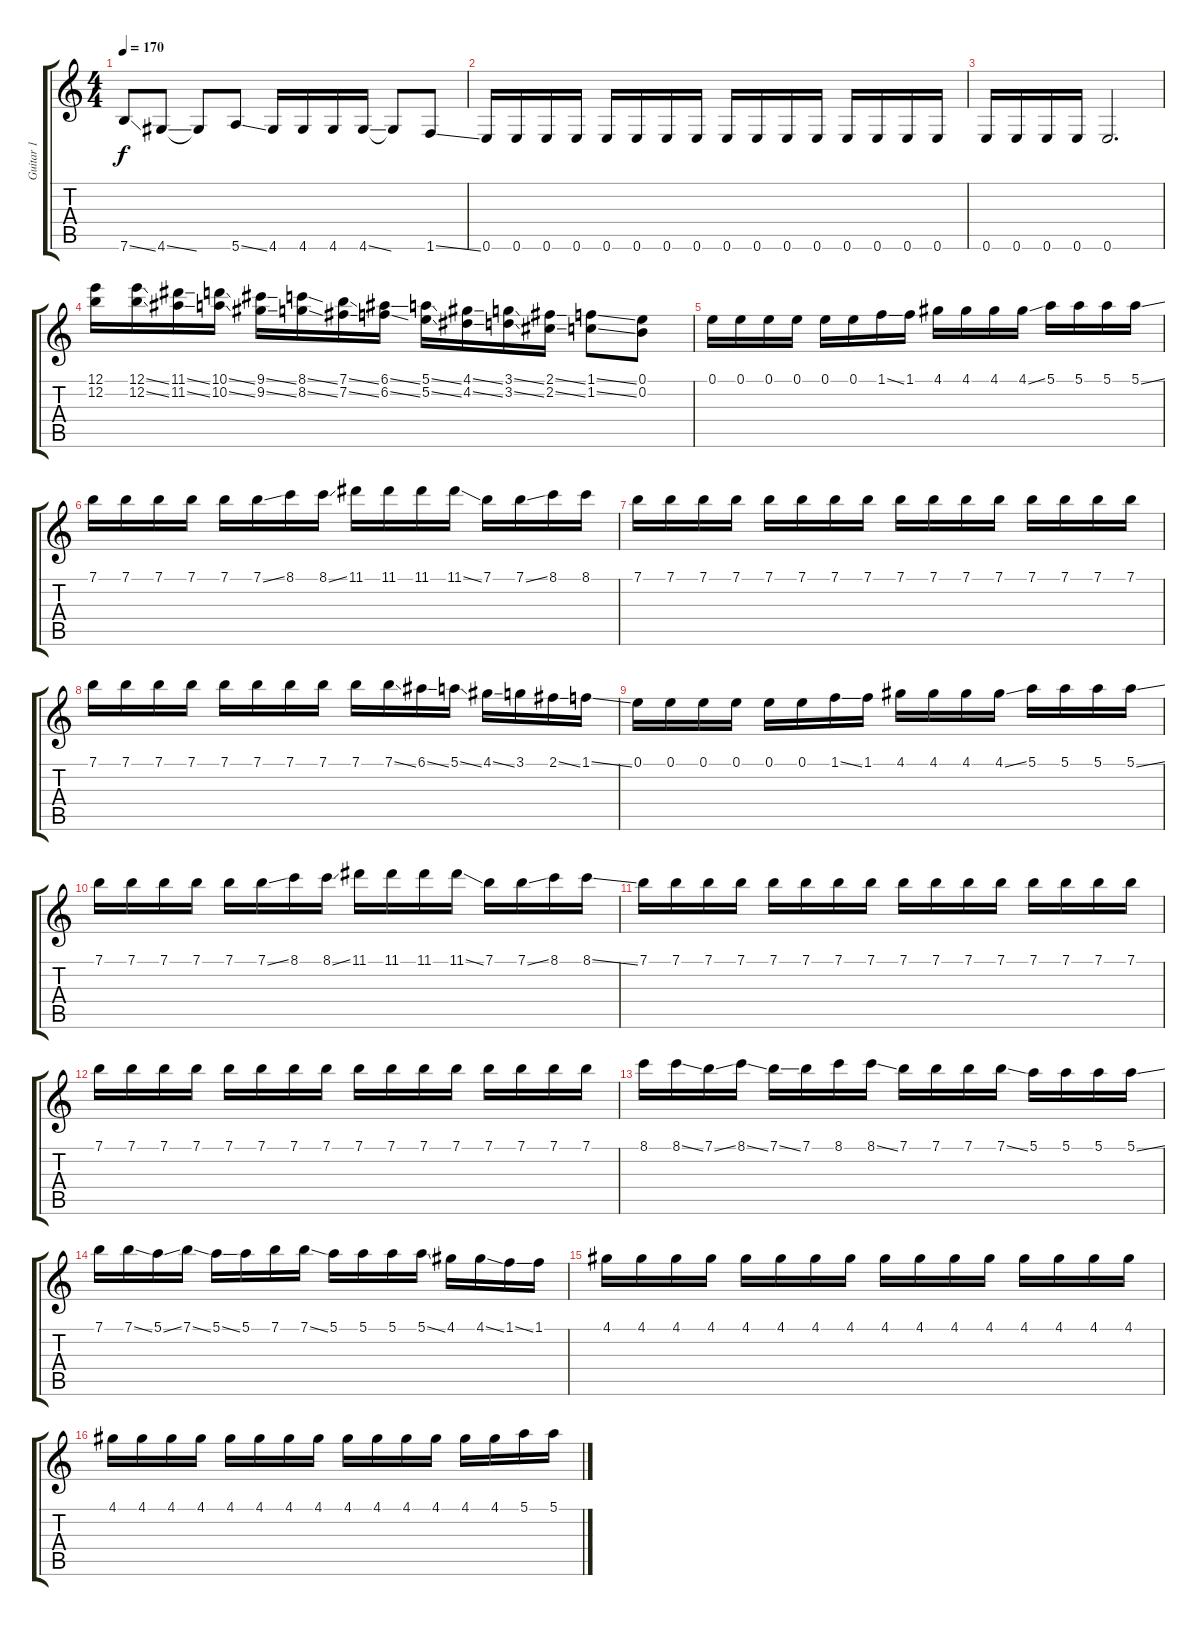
\track ("Guitar 1" "Guitar 1") {instrument acousticguitarnylon}
\staff {score tabs}
\tuning (E4 B3 G3 D3 A2 E2) {hide}
\ts (4 4)
\tempo 170
\clef g2
\ks c
7.6{ss}.8{dy f} 4.6{ss}.8 4.6{t}.8 5.6{ss}.8 4.6.16 4.6.16 4.6.16 4.6{ss}.16 4.6{t}.8 1.6{ss}.8 |
0.6.16 0.6.16 0.6.16 0.6.16 0.6.16 0.6.16 0.6.16 0.6.16 0.6.16 0.6.16 0.6.16 0.6.16 0.6.16 0.6.16 0.6.16 0.6.16 |
0.6.16 0.6.16 0.6.16 0.6.16 0.6.2{d} |
(12.1 12.2).16 (12.1{ss} 12.2{ss}).16 (11.1{ss} 11.2{ss}).16 (10.1{ss} 10.2{ss}).16 (9.1{ss} 9.2{ss}).16 (8.1{ss} 8.2{ss}).16 (7.1{ss} 7.2{ss}).16 (6.1{ss} 6.2{ss}).16 (5.1{ss} 5.2{ss}).16 (4.1{ss} 4.2{ss}).16 (3.1{ss} 3.2{ss}).16 (2.1{ss} 2.2{ss}).16 (1.1{ss} 1.2{ss}).8 (0.1 0.2).8 |
0.1.16 0.1.16 0.1.16 0.1.16 0.1.16 0.1.16 1.1{ss}.16 1.1.16 4.1.16 4.1.16 4.1.16 4.1{ss}.16 5.1.16 5.1.16 5.1.16 5.1{ss}.16 |
7.1.16 7.1.16 7.1.16 7.1.16 7.1.16 7.1{ss}.16 8.1.16 8.1{ss}.16 11.1.16 11.1.16 11.1.16 11.1{ss}.16 7.1.16 7.1{ss}.16 8.1.16 8.1.16 |
7.1.16 7.1.16 7.1.16 7.1.16 7.1.16 7.1.16 7.1.16 7.1.16 7.1.16 7.1.16 7.1.16 7.1.16 7.1.16 7.1.16 7.1.16 7.1.16 |
7.1.16 7.1.16 7.1.16 7.1.16 7.1.16 7.1.16 7.1.16 7.1.16 7.1.16 7.1{ss}.16 6.1{ss}.16 5.1{ss}.16 4.1{ss}.16 3.1.16 2.1{ss}.16 1.1{ss}.16 |
0.1.16 0.1.16 0.1.16 0.1.16 0.1.16 0.1.16 1.1{ss}.16 1.1.16 4.1.16 4.1.16 4.1.16 4.1{ss}.16 5.1.16 5.1.16 5.1.16 5.1{ss}.16 |
7.1.16 7.1.16 7.1.16 7.1.16 7.1.16 7.1{ss}.16 8.1.16 8.1{ss}.16 11.1.16 11.1.16 11.1.16 11.1{ss}.16 7.1.16 7.1{ss}.16 8.1.16 8.1{ss}.16 |
7.1.16 7.1.16 7.1.16 7.1.16 7.1.16 7.1.16 7.1.16 7.1.16 7.1.16 7.1.16 7.1.16 7.1.16 7.1.16 7.1.16 7.1.16 7.1.16 |
7.1.16 7.1.16 7.1.16 7.1.16 7.1.16 7.1.16 7.1.16 7.1.16 7.1.16 7.1.16 7.1.16 7.1.16 7.1.16 7.1.16 7.1.16 7.1.16 |
8.1.16 8.1{ss}.16 7.1{ss}.16 8.1{ss}.16 7.1{ss}.16 7.1.16 8.1.16 8.1{ss}.16 7.1.16 7.1.16 7.1.16 7.1{ss}.16 5.1.16 5.1.16 5.1.16 5.1{ss}.16 |
7.1.16 7.1{ss}.16 5.1{ss}.16 7.1{ss}.16 5.1{ss}.16 5.1.16 7.1.16 7.1{ss}.16 5.1.16 5.1.16 5.1.16 5.1{ss}.16 4.1.16 4.1{ss}.16 1.1{ss}.16 1.1.16 |
4.1.16 4.1.16 4.1.16 4.1.16 4.1.16 4.1.16 4.1.16 4.1.16 4.1.16 4.1.16 4.1.16 4.1.16 4.1.16 4.1.16 4.1.16 4.1.16 |
4.1.16 4.1.16 4.1.16 4.1.16 4.1.16 4.1.16 4.1.16 4.1.16 4.1.16 4.1.16 4.1.16 4.1.16 4.1.16 4.1.16 5.1.16 5.1.16
